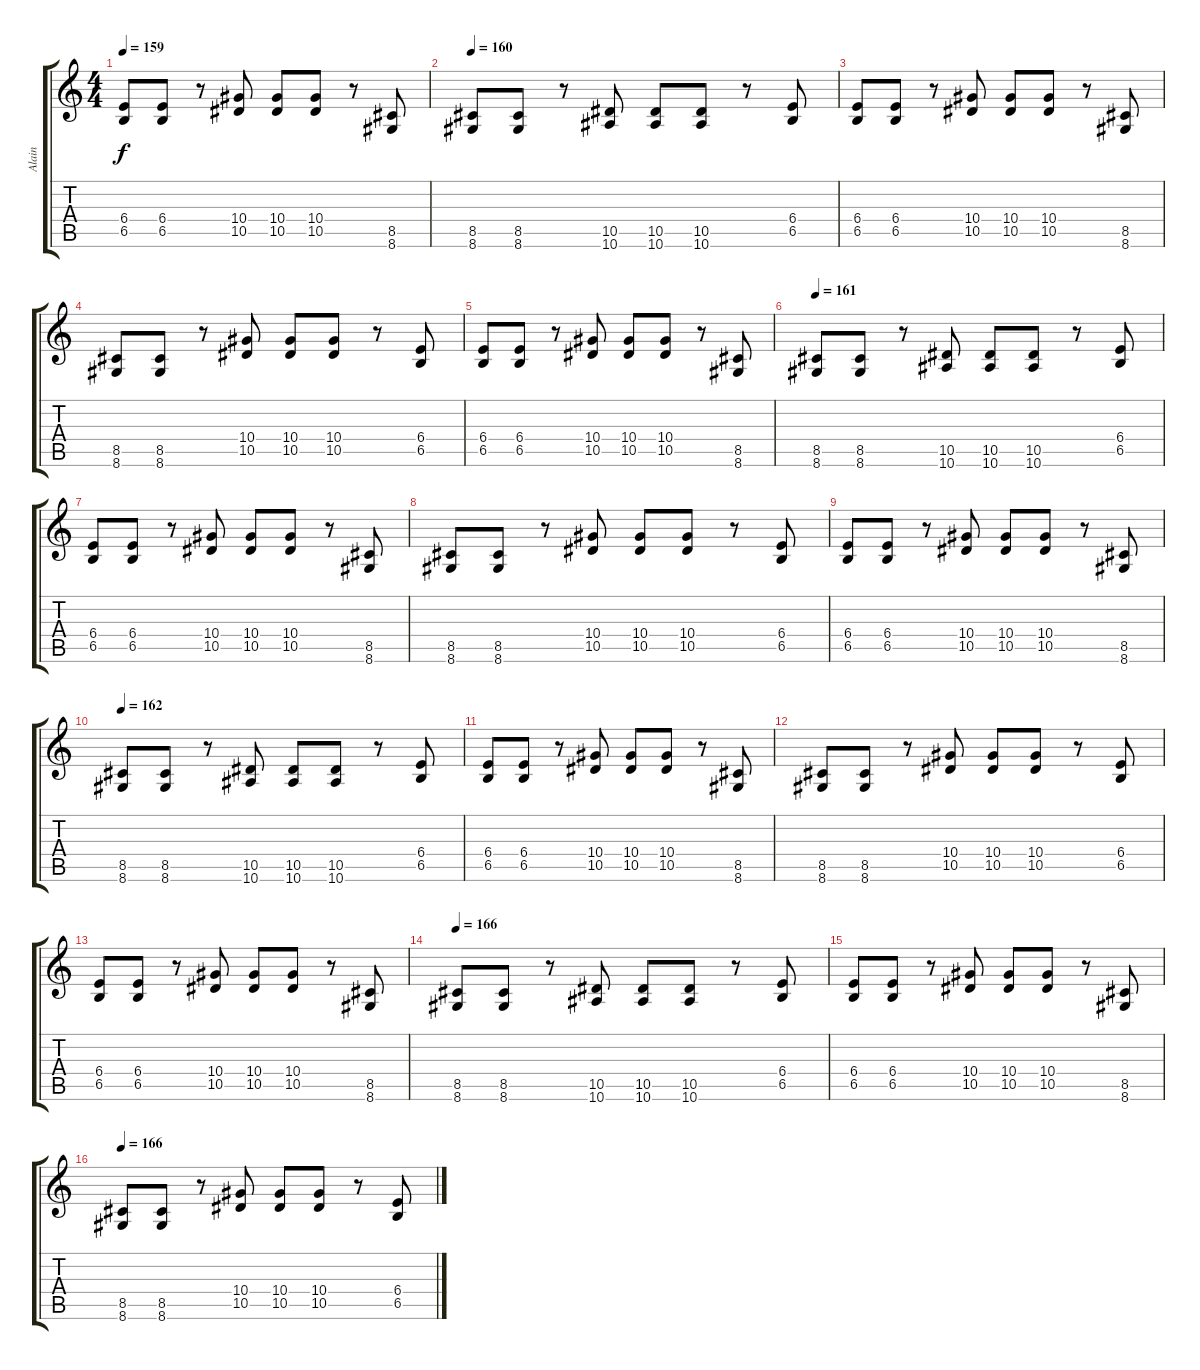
\track ("Alain" "Alain") {instrument electricguitarjazz}
\staff {score tabs}
\tuning (C4 G3 Eb3 Bb2 F2 C2) {hide}
\ts (4 4)
\tempo 159
\clef g2
\ks c
(6.4 6.5).8{dy f} (6.4 6.5).8 r.8 (10.4 10.5).8 (10.4 10.5).8 (10.4 10.5).8 r.8 (8.5 8.6).8 |
\tempo 160
(8.5 8.6).8 (8.5 8.6).8 r.8 (10.5 10.6).8 (10.5 10.6).8 (10.5 10.6).8 r.8 (6.4 6.5).8 |
(6.4 6.5).8 (6.4 6.5).8 r.8 (10.4 10.5).8 (10.4 10.5).8 (10.4 10.5).8 r.8 (8.5 8.6).8 |
(8.5 8.6).8 (8.5 8.6).8 r.8 (10.4 10.5).8 (10.4 10.5).8 (10.4 10.5).8 r.8 (6.4 6.5).8 |
(6.4 6.5).8 (6.4 6.5).8 r.8 (10.4 10.5).8 (10.4 10.5).8 (10.4 10.5).8 r.8 (8.5 8.6).8 |
\tempo 161
(8.5 8.6).8 (8.5 8.6).8 r.8 (10.5 10.6).8 (10.5 10.6).8 (10.5 10.6).8 r.8 (6.4 6.5).8 |
(6.4 6.5).8 (6.4 6.5).8 r.8 (10.4 10.5).8 (10.4 10.5).8 (10.4 10.5).8 r.8 (8.5 8.6).8 |
(8.5 8.6).8 (8.5 8.6).8 r.8 (10.4 10.5).8 (10.4 10.5).8 (10.4 10.5).8 r.8 (6.4 6.5).8 |
(6.4 6.5).8 (6.4 6.5).8 r.8 (10.4 10.5).8 (10.4 10.5).8 (10.4 10.5).8 r.8 (8.5 8.6).8 |
\tempo 162
(8.5 8.6).8 (8.5 8.6).8 r.8 (10.5 10.6).8 (10.5 10.6).8 (10.5 10.6).8 r.8 (6.4 6.5).8 |
(6.4 6.5).8 (6.4 6.5).8 r.8 (10.4 10.5).8 (10.4 10.5).8 (10.4 10.5).8 r.8 (8.5 8.6).8 |
(8.5 8.6).8 (8.5 8.6).8 r.8 (10.4 10.5).8 (10.4 10.5).8 (10.4 10.5).8 r.8 (6.4 6.5).8 |
(6.4 6.5).8 (6.4 6.5).8 r.8 (10.4 10.5).8 (10.4 10.5).8 (10.4 10.5).8 r.8 (8.5 8.6).8 |
\tempo 166
(8.5 8.6).8 (8.5 8.6).8 r.8 (10.5 10.6).8 (10.5 10.6).8 (10.5 10.6).8 r.8 (6.4 6.5).8 |
(6.4 6.5).8 (6.4 6.5).8 r.8 (10.4 10.5).8 (10.4 10.5).8 (10.4 10.5).8 r.8 (8.5 8.6).8 |
\tempo 166
(8.5 8.6).8 (8.5 8.6).8 r.8 (10.4 10.5).8 (10.4 10.5).8 (10.4 10.5).8 r.8 (6.4 6.5).8
